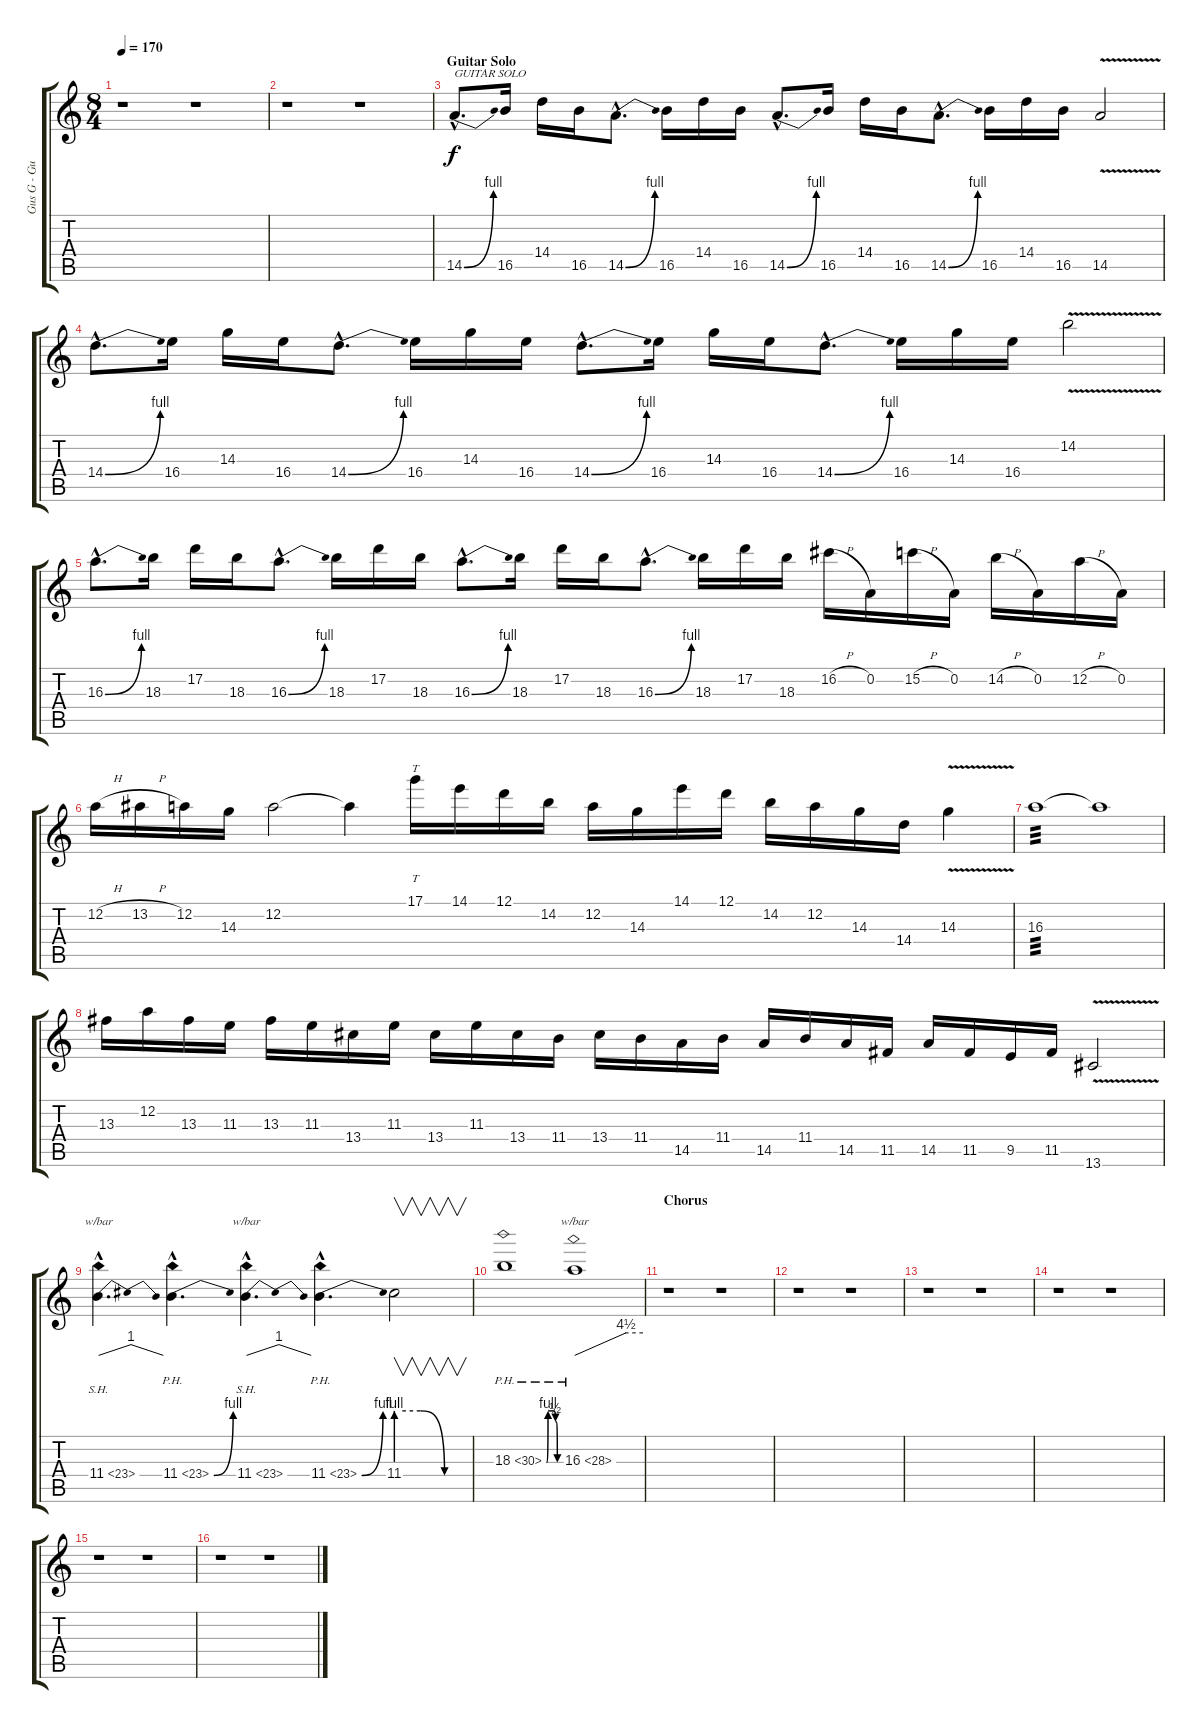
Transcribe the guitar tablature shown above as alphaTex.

\track ("Gus G - Guitar solo" "Gus G - Gu") {instrument distortionguitar}
\staff {score tabs}
\tuning (D4 A3 F3 C3 G2 C2) {hide}
\ts (8 4)
\tempo 170
\clef g2
\ks c
r.1{dy f} r.1 |
r.1 r.1 |
\section ("" "Guitar Solo")
14.5{be (bend 0 0 60 4) hac}.8{d txt "GUITAR SOLO"} 16.5.16 14.4.16 16.5.16 14.5{be (bend 0 0 60 4) hac}.8{d} 16.5.16 14.4.16 16.5.16 14.5{be (bend 0 0 60 4) hac}.8{d} 16.5.16 14.4.16 16.5.16 14.5{be (bend 0 0 60 4) hac}.8{d} 16.5.16 14.4.16 16.5.16 14.5{v}.2 |
14.4{be (bend 0 0 60 4) hac}.8{d} 16.4.16 14.3.16 16.4.16 14.4{be (bend 0 0 60 4) hac}.8{d} 16.4.16 14.3.16 16.4.16 14.4{be (bend 0 0 60 4) hac}.8{d} 16.4.16 14.3.16 16.4.16 14.4{be (bend 0 0 60 4) hac}.8{d} 16.4.16 14.3.16 16.4.16 14.2{v}.2 |
16.3{be (bend 0 0 60 4) hac}.8{d} 18.3.16 17.2.16 18.3.16 16.3{be (bend 0 0 60 4) hac}.8{d} 18.3.16 17.2.16 18.3.16 16.3{be (bend 0 0 60 4) hac}.8{d} 18.3.16 17.2.16 18.3.16 16.3{be (bend 0 0 60 4) hac}.8{d} 18.3.16 17.2.16 18.3.16 16.2{h}.16 0.2.16 15.2{h}.16 0.2.16 14.2{h}.16 0.2.16 12.2{h}.16 0.2.16 |
12.2{h}.16 13.2{h}.16 12.2.16 14.3.16 12.2.2 12.2{t}.4 17.1.16{tt} 14.1.16 12.1.16 14.2.16 12.2.16 14.3.16 14.1.16 12.1.16 14.2.16 12.2.16 14.3.16 14.4.16 14.3{v}.4 |
16.3.1{tp 3} 16.3{t}.1 |
13.3.16 12.2.16 13.3.16 11.3.16 13.3.16 11.3.16 13.4.16 11.3.16 13.4.16 11.3.16 13.4.16 11.4.16 13.4.16 11.4.16 14.5.16 11.4.16 14.5.16 11.4.16 14.5.16 11.5.16 14.5.16 11.5.16 9.5.16 11.5.16 13.6{v}.2 |
11.4{sh 12 hac}.4{d tbe (dip default 0 0 30 4 60 0)} 11.4{be (bend 0 0 60 4) ph 12 hac}.4{d} 11.4{sh 12 hac}.4{d tbe (dip default 0 0 30 4 60 0)} 11.4{be (bend 0 0 60 4) ph 12 hac}.4{d} 11.4{be (custom 0 4 20 4 40 0 60 0)}.2{v} |
18.3{be (custom 0 0 6 4 10 4 30 4 37 2 40 2 45 0 60 0) ph 12}.1 16.3{ph 12}.1{tbe (custom default 0 0 45 18 60 18)} |
\section ("" "Chorus")
r.1 r.1 |
r.1 r.1 |
r.1 r.1 |
r.1 r.1 |
r.1 r.1 |
r.1 r.1
